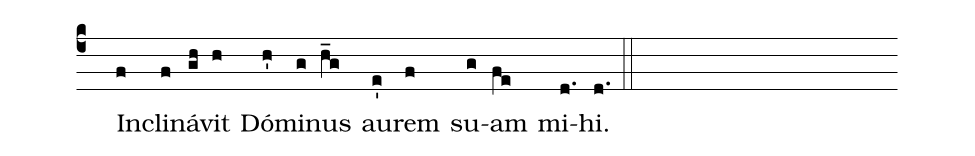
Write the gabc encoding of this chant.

%%
(c4) () In(f)cli(f)ná(gh)vit(h) Dó(h')mi(g)nus(h_g) au(e')rem(f) su(g)am(fe) mi(d.)hi.(d.) (::)
